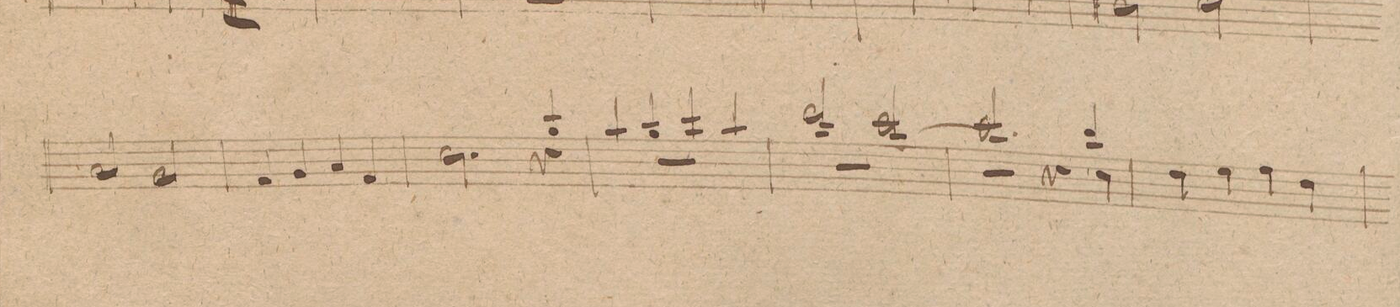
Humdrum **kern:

**kern	**dynam
*I"Baſso.	*
*clefF4	*
*k[f#c#g#]	*
*met(c)	*
*M4/4	*
2C#/	.
2BB/	.
=61	=61
4AA/	.
4BB/	.
4C#/	.
4AA/	.
=62	=62
*^	*
2.E\	2ryy	.
.	4ryy	.
4d/	4r	.
=63	=63	=63
4c#/	1r	.
4d/	.	.
4e/	.	.
4c#/	.	.
=64	=64	=64
2f#/	1r	.
[2e/	.	.
=65	=65	=65
2.e/]	2r	.
.	4r	.
4d/	4E\	.
*v	*v	*
=66	=66
4F#\	.
4G#\	.
4A\	.
4F#\	.
=67	=67
*-	*-
